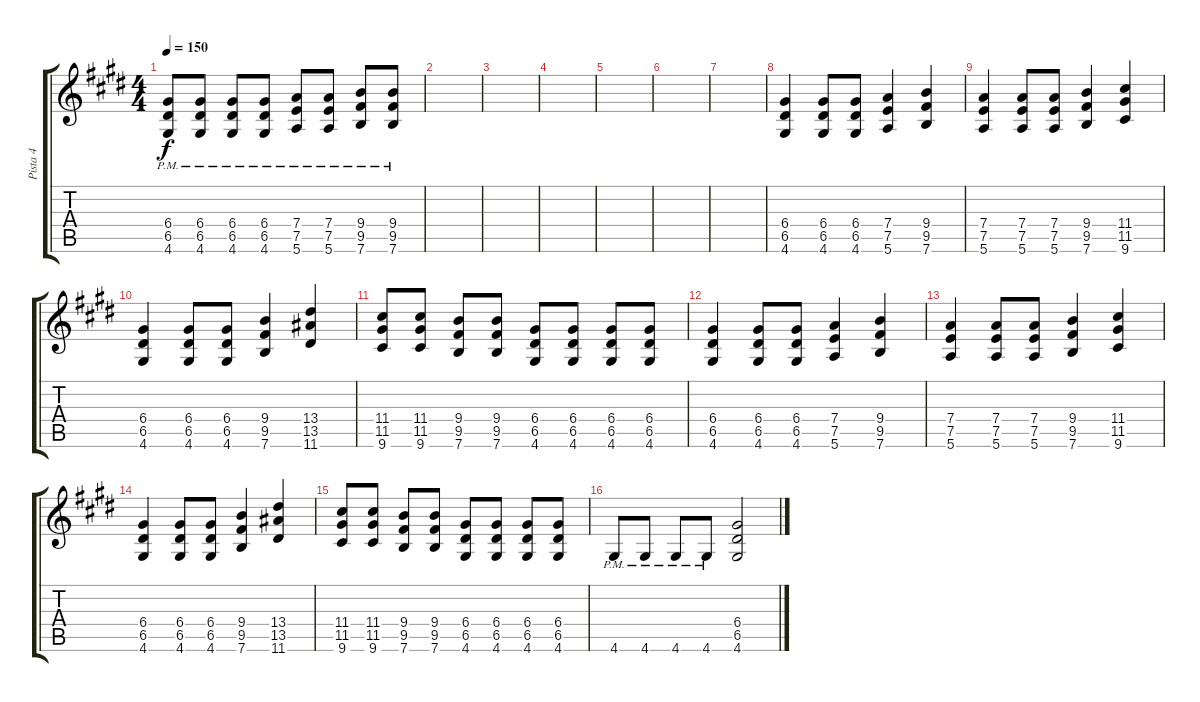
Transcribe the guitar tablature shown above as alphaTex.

\track ("Pista 4" "Pista 4") {instrument overdrivenguitar}
\staff {score tabs}
\tuning (E4 B3 G3 D3 A2 E2) {hide}
\ts (4 4)
\tempo 150
\clef g2
\ks e
(6.4{pm} 6.5{pm} 4.6{pm}).8{dy f} (6.4{pm} 6.5{pm} 4.6{pm}).8 (6.4{pm} 6.5{pm} 4.6{pm}).8 (6.4{pm} 6.5{pm} 4.6{pm}).8 (7.4{pm} 7.5{pm} 5.6{pm}).8 (7.4{pm} 7.5{pm} 5.6{pm}).8 (9.4{pm} 9.5{pm} 7.6{pm}).8 (9.4{pm} 9.5{pm} 7.6{pm}).8 |
|
|
|
|
|
|
(6.4 6.5 4.6).4 (6.4 6.5 4.6).8 (6.4 6.5 4.6).8 (7.4 7.5 5.6).4 (9.4 9.5 7.6).4 |
(7.4 7.5 5.6).4 (7.4 7.5 5.6).8 (7.4 7.5 5.6).8 (9.4 9.5 7.6).4 (11.4 11.5 9.6).4 |
(6.4 6.5 4.6).4 (6.4 6.5 4.6).8 (6.4 6.5 4.6).8 (9.4 9.5 7.6).4 (13.4 13.5 11.6).4 |
(11.4 11.5 9.6).8 (11.4 11.5 9.6).8 (9.4 9.5 7.6).8 (9.4 9.5 7.6).8 (6.4 6.5 4.6).8 (6.4 6.5 4.6).8 (6.4 6.5 4.6).8 (6.4 6.5 4.6).8 |
(6.4 6.5 4.6).4 (6.4 6.5 4.6).8 (6.4 6.5 4.6).8 (7.4 7.5 5.6).4 (9.4 9.5 7.6).4 |
(7.4 7.5 5.6).4 (7.4 7.5 5.6).8 (7.4 7.5 5.6).8 (9.4 9.5 7.6).4 (11.4 11.5 9.6).4 |
(6.4 6.5 4.6).4 (6.4 6.5 4.6).8 (6.4 6.5 4.6).8 (9.4 9.5 7.6).4 (13.4 13.5 11.6).4 |
(11.4 11.5 9.6).8 (11.4 11.5 9.6).8 (9.4 9.5 7.6).8 (9.4 9.5 7.6).8 (6.4 6.5 4.6).8 (6.4 6.5 4.6).8 (6.4 6.5 4.6).8 (6.4 6.5 4.6).8 |
4.6{pm}.8 4.6{pm}.8 4.6{pm}.8 4.6{pm}.8 (6.4 6.5 4.6).2
